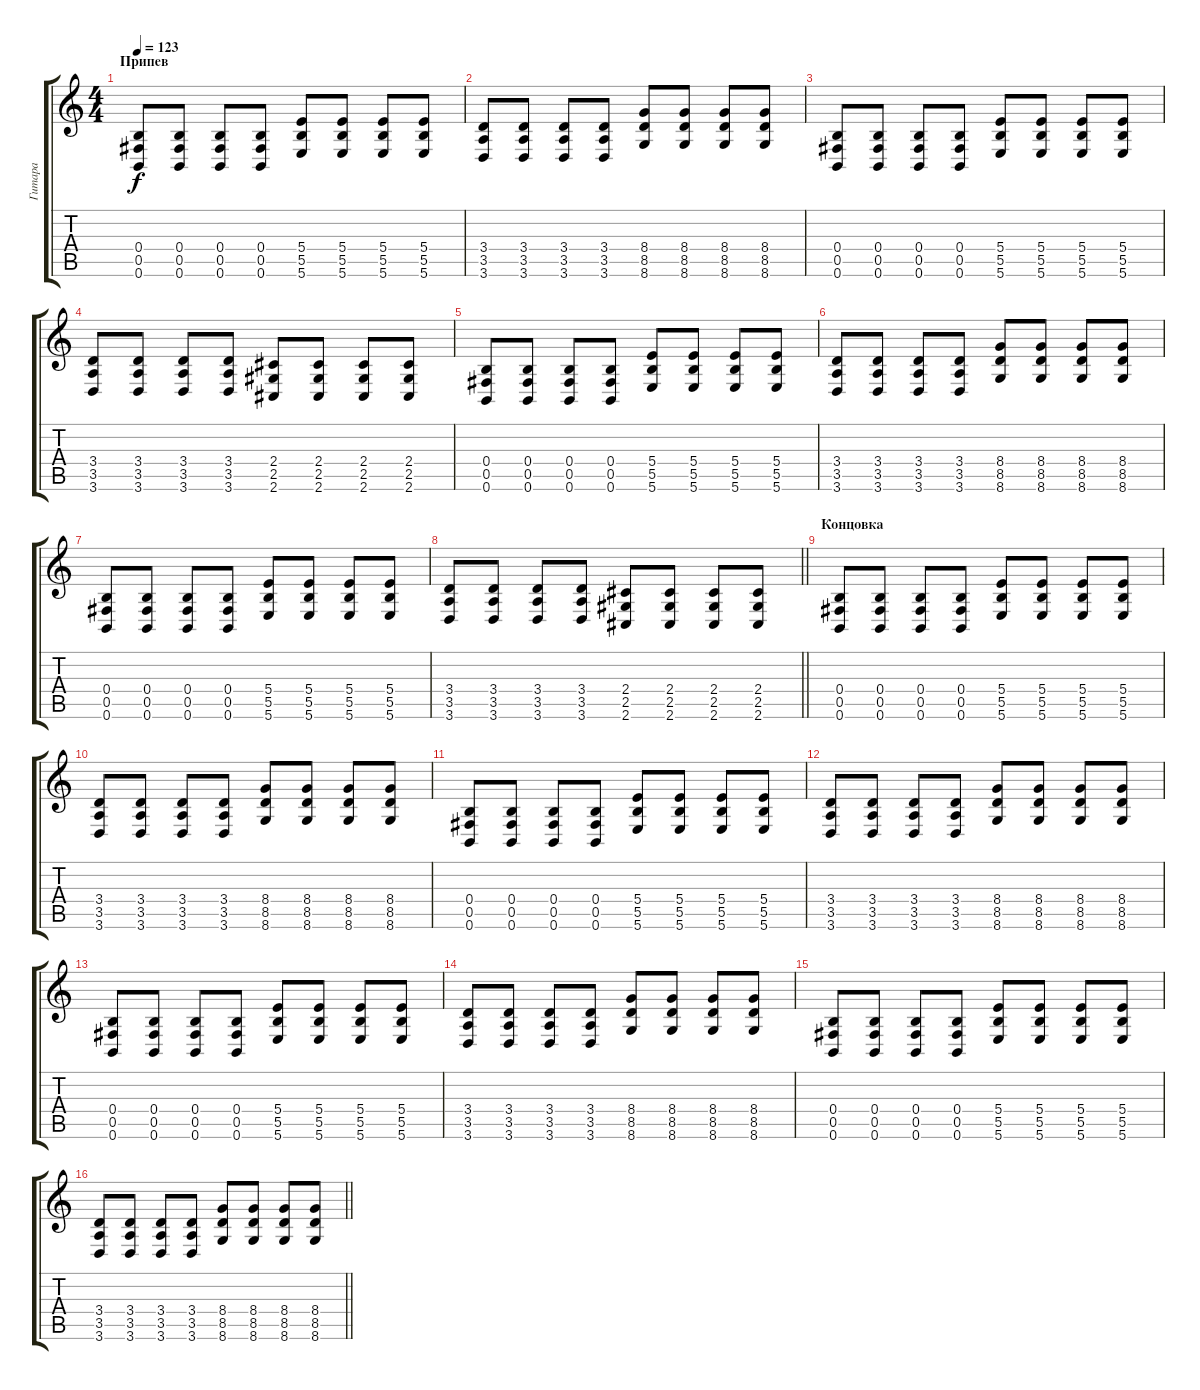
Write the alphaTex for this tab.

\track ("Гитара" "Гитара") {instrument distortionguitar}
\staff {score tabs}
\tuning (Db4 Ab3 E3 B2 Gb2 B1) {hide}
\ts (4 4)
\section ("" "Припев")
\tempo 123
\clef g2
\ks c
(0.4 0.5 0.6).8{dy f} (0.4 0.5 0.6).8 (0.4 0.5 0.6).8 (0.4 0.5 0.6).8 (5.4 5.5 5.6).8 (5.4 5.5 5.6).8 (5.4 5.5 5.6).8 (5.4 5.5 5.6).8 |
(3.4 3.5 3.6).8 (3.4 3.5 3.6).8 (3.4 3.5 3.6).8 (3.4 3.5 3.6).8 (8.4 8.5 8.6).8 (8.4 8.5 8.6).8 (8.4 8.5 8.6).8 (8.4 8.5 8.6).8 |
(0.4 0.5 0.6).8 (0.4 0.5 0.6).8 (0.4 0.5 0.6).8 (0.4 0.5 0.6).8 (5.4 5.5 5.6).8 (5.4 5.5 5.6).8 (5.4 5.5 5.6).8 (5.4 5.5 5.6).8 |
(3.4 3.5 3.6).8 (3.4 3.5 3.6).8 (3.4 3.5 3.6).8 (3.4 3.5 3.6).8 (2.4 2.5 2.6).8 (2.4 2.5 2.6).8 (2.4 2.5 2.6).8 (2.4 2.5 2.6).8 |
(0.4 0.5 0.6).8 (0.4 0.5 0.6).8 (0.4 0.5 0.6).8 (0.4 0.5 0.6).8 (5.4 5.5 5.6).8 (5.4 5.5 5.6).8 (5.4 5.5 5.6).8 (5.4 5.5 5.6).8 |
(3.4 3.5 3.6).8 (3.4 3.5 3.6).8 (3.4 3.5 3.6).8 (3.4 3.5 3.6).8 (8.4 8.5 8.6).8 (8.4 8.5 8.6).8 (8.4 8.5 8.6).8 (8.4 8.5 8.6).8 |
(0.4 0.5 0.6).8 (0.4 0.5 0.6).8 (0.4 0.5 0.6).8 (0.4 0.5 0.6).8 (5.4 5.5 5.6).8 (5.4 5.5 5.6).8 (5.4 5.5 5.6).8 (5.4 5.5 5.6).8 |
\barLineRight lightlight
(3.4 3.5 3.6).8 (3.4 3.5 3.6).8 (3.4 3.5 3.6).8 (3.4 3.5 3.6).8 (2.4 2.5 2.6).8 (2.4 2.5 2.6).8 (2.4 2.5 2.6).8 (2.4 2.5 2.6).8 |
\section ("" "Концовка")
(0.4 0.5 0.6).8 (0.4 0.5 0.6).8 (0.4 0.5 0.6).8 (0.4 0.5 0.6).8 (5.4 5.5 5.6).8 (5.4 5.5 5.6).8 (5.4 5.5 5.6).8 (5.4 5.5 5.6).8 |
(3.4 3.5 3.6).8 (3.4 3.5 3.6).8 (3.4 3.5 3.6).8 (3.4 3.5 3.6).8 (8.4 8.5 8.6).8 (8.4 8.5 8.6).8 (8.4 8.5 8.6).8 (8.4 8.5 8.6).8 |
(0.4 0.5 0.6).8 (0.4 0.5 0.6).8 (0.4 0.5 0.6).8 (0.4 0.5 0.6).8 (5.4 5.5 5.6).8 (5.4 5.5 5.6).8 (5.4 5.5 5.6).8 (5.4 5.5 5.6).8 |
(3.4 3.5 3.6).8 (3.4 3.5 3.6).8 (3.4 3.5 3.6).8 (3.4 3.5 3.6).8 (8.4 8.5 8.6).8 (8.4 8.5 8.6).8 (8.4 8.5 8.6).8 (8.4 8.5 8.6).8 |
(0.4 0.5 0.6).8 (0.4 0.5 0.6).8 (0.4 0.5 0.6).8 (0.4 0.5 0.6).8 (5.4 5.5 5.6).8 (5.4 5.5 5.6).8 (5.4 5.5 5.6).8 (5.4 5.5 5.6).8 |
(3.4 3.5 3.6).8 (3.4 3.5 3.6).8 (3.4 3.5 3.6).8 (3.4 3.5 3.6).8 (8.4 8.5 8.6).8 (8.4 8.5 8.6).8 (8.4 8.5 8.6).8 (8.4 8.5 8.6).8 |
(0.4 0.5 0.6).8 (0.4 0.5 0.6).8 (0.4 0.5 0.6).8 (0.4 0.5 0.6).8 (5.4 5.5 5.6).8 (5.4 5.5 5.6).8 (5.4 5.5 5.6).8 (5.4 5.5 5.6).8 |
\barLineRight lightlight
(3.4 3.5 3.6).8 (3.4 3.5 3.6).8 (3.4 3.5 3.6).8 (3.4 3.5 3.6).8 (8.4 8.5 8.6).8 (8.4 8.5 8.6).8 (8.4 8.5 8.6).8 (8.4 8.5 8.6).8
